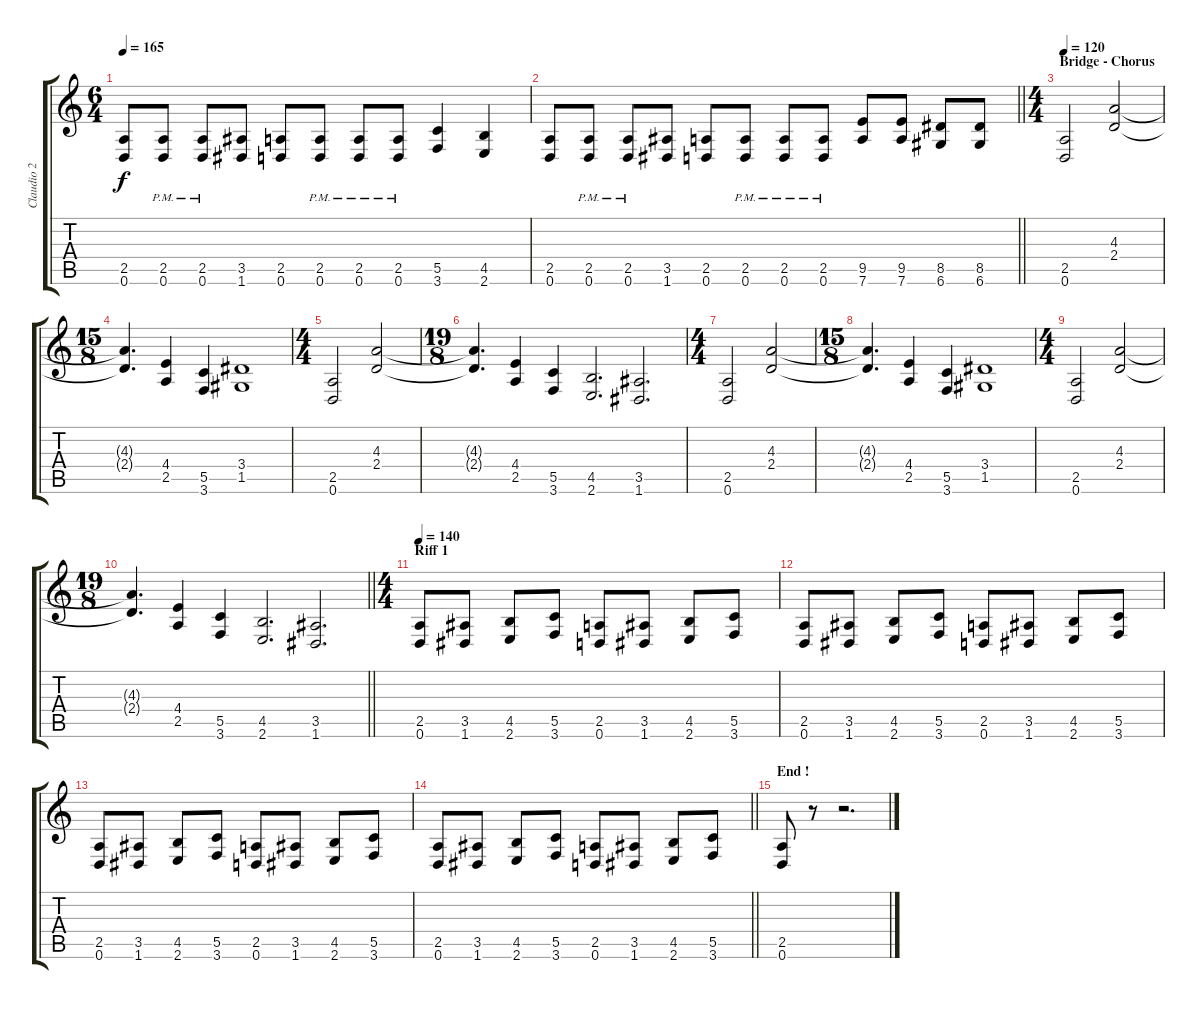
\track ("Claudio 2" "Claudio 2") {instrument distortionguitar}
\staff {score tabs}
\tuning (D4 A3 F3 C3 G2 D2) {hide}
\ts (6 4)
\tempo 165
\clef g2
\ks c
(2.5 0.6).8{dy f} (2.5{pm} 0.6{pm}).8 (2.5{pm} 0.6{pm}).8 (3.5 1.6).8 (2.5 0.6).8 (2.5{pm} 0.6{pm}).8 (2.5{pm} 0.6{pm}).8 (2.5{pm} 0.6{pm}).8 (5.5 3.6).4 (4.5 2.6).4 |
\barLineRight lightlight
(2.5 0.6).8 (2.5{pm} 0.6{pm}).8 (2.5{pm} 0.6{pm}).8 (3.5 1.6).8 (2.5 0.6).8 (2.5{pm} 0.6{pm}).8 (2.5{pm} 0.6{pm}).8 (2.5{pm} 0.6{pm}).8 (9.5 7.6).8 (9.5 7.6).8 (8.5 6.6).8 (8.5 6.6).8 |
\ts (4 4)
\section ("" "Bridge - Chorus")
\tempo 120
(2.5 0.6).2 (4.3 2.4).2 |
\ts (15 8)
(4.3{t} 2.4{t}).4{d} (4.4 2.5).4 (5.5 3.6).4 (3.4 1.5).1 |
\ts (4 4)
(2.5 0.6).2 (4.3 2.4).2 |
\ts (19 8)
(4.3{t} 2.4{t}).4{d} (4.4 2.5).4 (5.5 3.6).4 (4.5 2.6).2{d} (3.5 1.6).2{d} |
\ts (4 4)
(2.5 0.6).2 (4.3 2.4).2 |
\ts (15 8)
(4.3{t} 2.4{t}).4{d} (4.4 2.5).4 (5.5 3.6).4 (3.4 1.5).1 |
\ts (4 4)
(2.5 0.6).2 (4.3 2.4).2 |
\ts (19 8)
\barLineRight lightlight
(4.3{t} 2.4{t}).4{d} (4.4 2.5).4 (5.5 3.6).4 (4.5 2.6).2{d} (3.5 1.6).2{d} |
\ts (4 4)
\section ("" "Riff 1")
\tempo 140
(2.5 0.6).8 (3.5 1.6).8 (4.5 2.6).8 (5.5 3.6).8 (2.5 0.6).8 (3.5 1.6).8 (4.5 2.6).8 (5.5 3.6).8 |
(2.5 0.6).8 (3.5 1.6).8 (4.5 2.6).8 (5.5 3.6).8 (2.5 0.6).8 (3.5 1.6).8 (4.5 2.6).8 (5.5 3.6).8 |
(2.5 0.6).8 (3.5 1.6).8 (4.5 2.6).8 (5.5 3.6).8 (2.5 0.6).8 (3.5 1.6).8 (4.5 2.6).8 (5.5 3.6).8 |
\barLineRight lightlight
(2.5 0.6).8 (3.5 1.6).8 (4.5 2.6).8 (5.5 3.6).8 (2.5 0.6).8 (3.5 1.6).8 (4.5 2.6).8 (5.5 3.6).8 |
\section ("" "End !")
(2.5 0.6).8 r.8 r.2{d}
